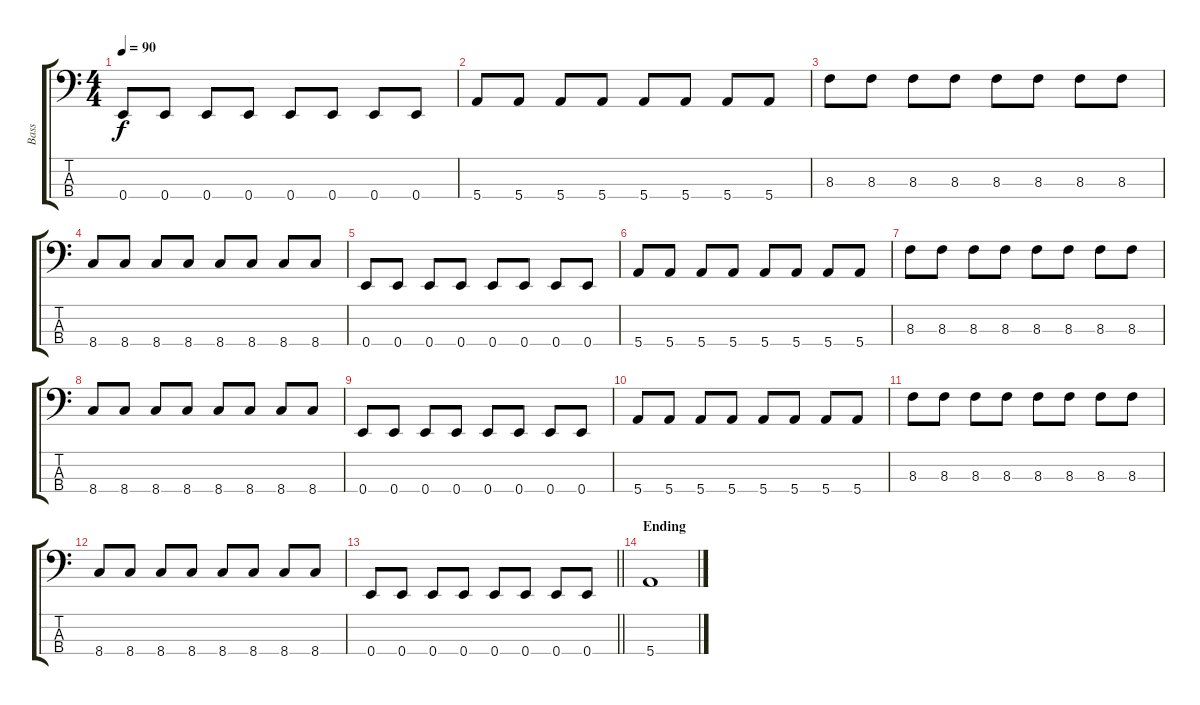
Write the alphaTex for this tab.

\track ("Bass" "Bass") {instrument electricbassfinger}
\staff {score tabs}
\tuning (G2 D2 A1 E1) {hide}
\ts (4 4)
\tempo 90
\clef f4
\ks c
0.4.8{dy f} 0.4.8 0.4.8 0.4.8 0.4.8 0.4.8 0.4.8 0.4.8 |
5.4.8 5.4.8 5.4.8 5.4.8 5.4.8 5.4.8 5.4.8 5.4.8 |
8.3.8 8.3.8 8.3.8 8.3.8 8.3.8 8.3.8 8.3.8 8.3.8 |
8.4.8 8.4.8 8.4.8 8.4.8 8.4.8 8.4.8 8.4.8 8.4.8 |
0.4.8 0.4.8 0.4.8 0.4.8 0.4.8 0.4.8 0.4.8 0.4.8 |
5.4.8 5.4.8 5.4.8 5.4.8 5.4.8 5.4.8 5.4.8 5.4.8 |
8.3.8 8.3.8 8.3.8 8.3.8 8.3.8 8.3.8 8.3.8 8.3.8 |
8.4.8 8.4.8 8.4.8 8.4.8 8.4.8 8.4.8 8.4.8 8.4.8 |
0.4.8 0.4.8 0.4.8 0.4.8 0.4.8 0.4.8 0.4.8 0.4.8 |
5.4.8 5.4.8 5.4.8 5.4.8 5.4.8 5.4.8 5.4.8 5.4.8 |
8.3.8 8.3.8 8.3.8 8.3.8 8.3.8 8.3.8 8.3.8 8.3.8 |
8.4.8 8.4.8 8.4.8 8.4.8 8.4.8 8.4.8 8.4.8 8.4.8 |
\barLineRight lightlight
0.4.8 0.4.8 0.4.8 0.4.8 0.4.8 0.4.8 0.4.8 0.4.8 |
\section ("" "Ending")
5.4.1
